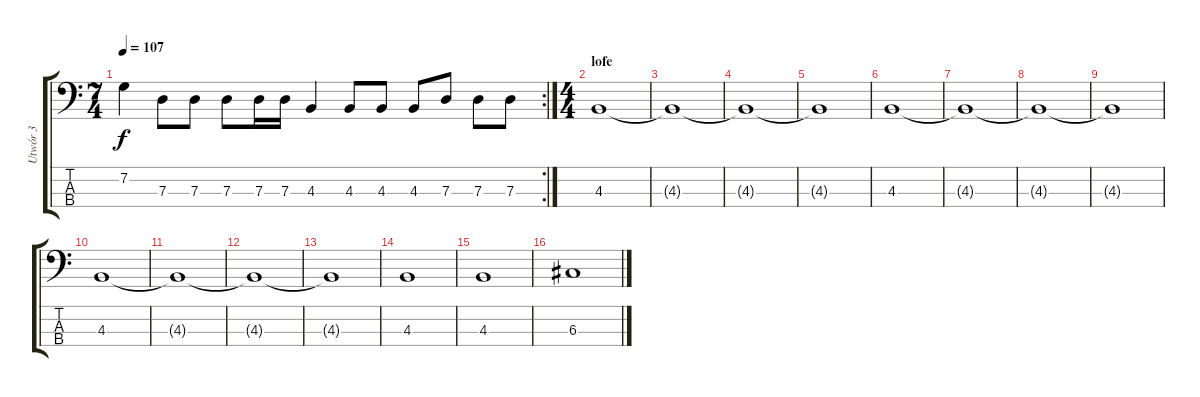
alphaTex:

\track ("Utwór 3" "Utwór 3") {instrument electricbassfinger}
\staff {score tabs}
\tuning (F2 C2 G1 D1) {hide}
\rc 2
\ts (7 4)
\tempo 107
\clef f4
\ks c
7.2.4{dy f} 7.3.8 7.3.8 7.3.8 7.3.16 7.3.16 4.3.4 4.3.8 4.3.8 4.3.8 7.3.8 7.3.8 7.3.8 |
\ts (4 4)
\section ("" "lofe")
4.3.1 |
4.3{t}.1 |
4.3{t}.1 |
4.3{t}.1 |
4.3.1 |
4.3{t}.1 |
4.3{t}.1 |
4.3{t}.1 |
4.3.1 |
4.3{t}.1 |
4.3{t}.1 |
4.3{t}.1 |
4.3.1 |
4.3.1 |
6.3.1
